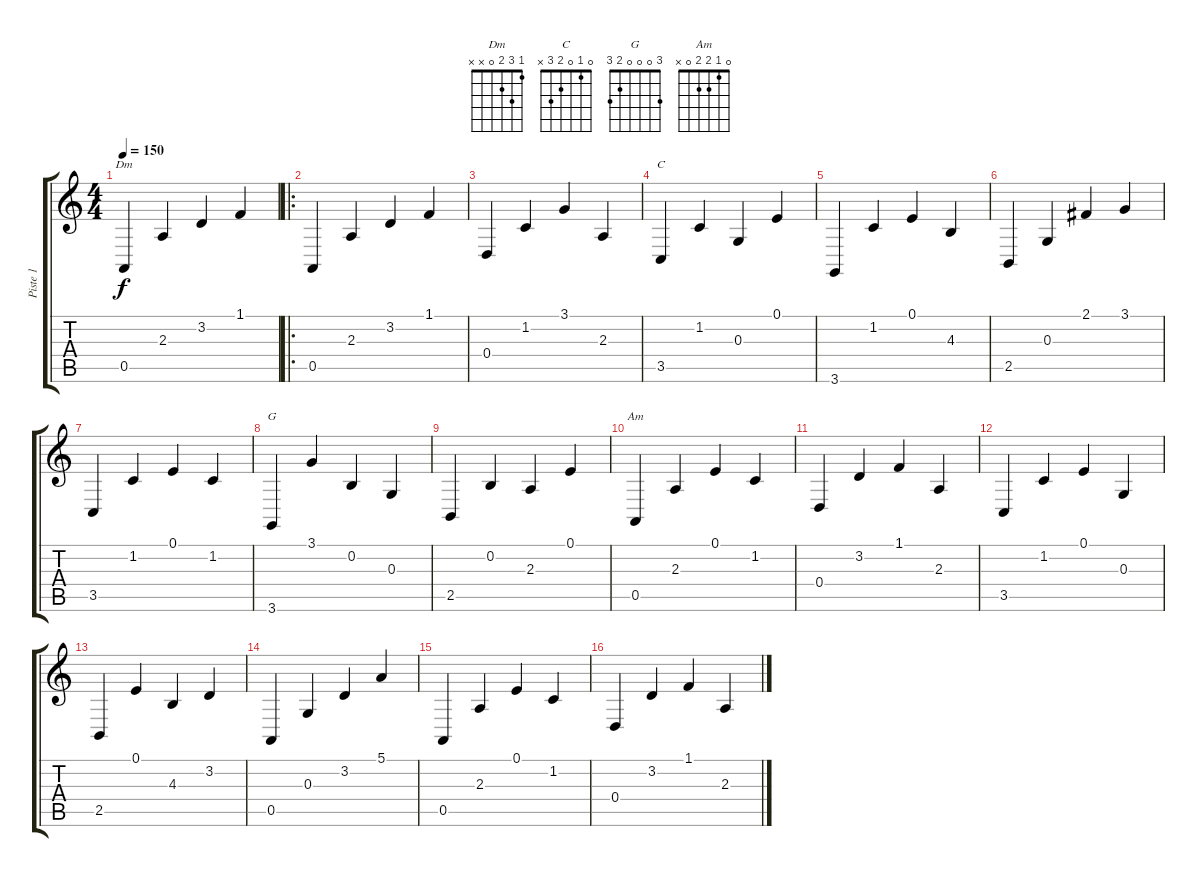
\track ("Piste 1" "Piste 1") {instrument acousticgrandpiano}
\staff {score tabs}
\tuning (E4 B3 G3 D3 A2 E2) {hide}
\chord ("Dm" 1 3 2 0 x x)
\chord ("C" 0 1 0 2 3 x)
\chord ("G" 3 0 0 0 2 3)
\chord ("Am" 0 1 2 2 0 x)
\ts (4 4)
\tempo 150
\clef g2
\ks c
0.5.4{ch "Dm" dy f instrument acousticgrandpiano} 2.3.4 3.2.4 1.1.4 |
\ro
0.5.4 2.3.4 3.2.4 1.1.4 |
0.4.4 1.2.4 3.1.4 2.3.4 |
3.5.4{ch "C"} 1.2.4 0.3.4 0.1.4 |
3.6.4 1.2.4 0.1.4 4.3.4 |
2.5.4 0.3.4 2.1.4 3.1.4 |
3.5.4 1.2.4 0.1.4 1.2.4 |
3.6.4{ch "G"} 3.1.4 0.2.4 0.3.4 |
2.5.4 0.2.4 2.3.4 0.1.4 |
0.5.4{ch "Am"} 2.3.4 0.1.4 1.2.4 |
0.4.4 3.2.4 1.1.4 2.3.4 |
3.5.4 1.2.4 0.1.4 0.3.4 |
2.5.4 0.1.4 4.3.4 3.2.4 |
0.5.4 0.3.4 3.2.4 5.1.4 |
0.5.4 2.3.4 0.1.4 1.2.4 |
0.4.4 3.2.4 1.1.4 2.3.4
